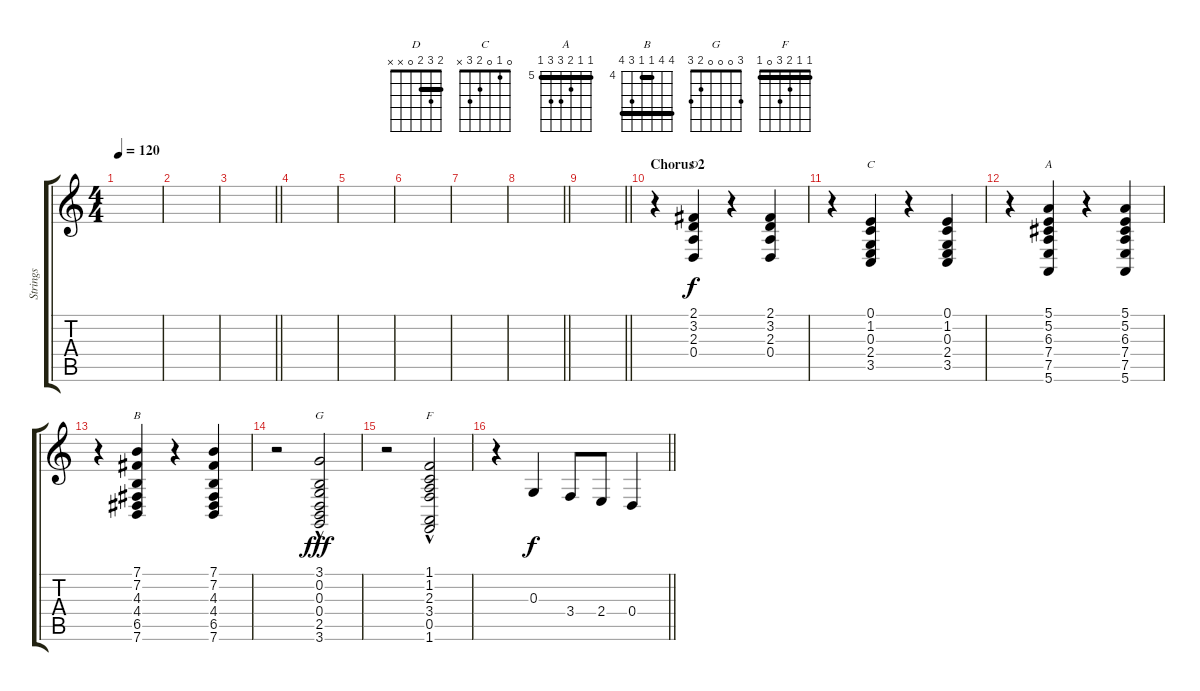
\track ("Strings" "Strings") {instrument stringensemble2}
\staff {score tabs}
\tuning (E4 B3 G3 D3 A2 E2) {hide}
\chord ("D" 2 3 2 0 x x) {barre 2}
\chord ("C" 0 1 0 2 3 x)
\chord ("A" 5 5 6 7 7 5) {firstfret 5 barre 5}
\chord ("B" 7 7 4 4 6 7) {firstfret 4 barre (4 7)}
\chord ("G" 3 0 0 0 2 3)
\chord ("F" 1 1 2 3 0 1) {barre 1}
\ts (4 4)
\tempo 120
\clef g2
\ks c
|
|
\barLineRight lightlight
|
|
|
|
|
\barLineRight lightlight
|
\barLineRight lightlight
|
\section ("" "Chorus 2")
r.4 (2.1 3.2 2.3 0.4).4{ch "D"} r.4 (2.1 3.2 2.3 0.4).4 |
r.4 (0.1 1.2 0.3 2.4 3.5).4{ch "C"} r.4 (0.1 1.2 0.3 2.4 3.5).4 |
r.4 (5.1 5.2 6.3 7.4 7.5 5.6).4{ch "A"} r.4 (5.1 5.2 6.3 7.4 7.5 5.6).4 |
r.4 (7.1 7.2 4.3 4.4 6.5 7.6).4{ch "B"} r.4 (7.1 7.2 4.3 4.4 6.5 7.6).4 |
r.2 (3.1{hac} 0.2{hac} 0.3{hac} 0.4{hac} 2.5{hac} 3.6{hac}).2{ch "G" dy fff} |
r.2 (1.1{hac} 1.2{hac} 2.3{hac} 3.4{hac} 0.5{hac} 1.6{hac}).2{ch "F"} |
\barLineRight lightlight
r.4 0.3.4{dy f} 3.4.8 2.4.8 0.4.4
